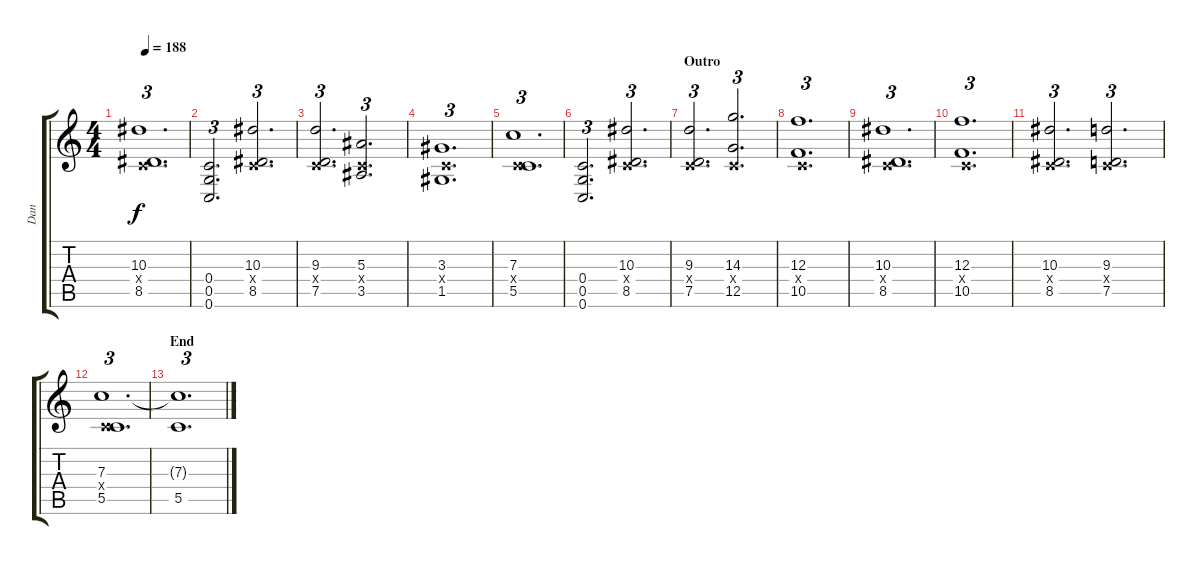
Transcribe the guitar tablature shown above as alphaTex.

\track ("Dan" "Dan") {instrument distortionguitar}
\staff {score tabs}
\tuning (D4 A3 F3 C3 G2 C2) {hide}
\ts (4 4)
\tempo 188
\clef g2
\ks c
(10.3 0.4{x} 8.5).1{d tu (3 2) dy f} |
(0.4 0.5 0.6).2{d tu (3 2)} (10.3 0.4{x} 8.5).2{d tu (3 2)} |
(9.3 0.4{x} 7.5).2{d tu (3 2)} (5.3 0.4{x} 3.5).2{d tu (3 2)} |
(3.3 0.4{x} 1.5).1{d tu (3 2)} |
(7.3 0.4{x} 5.5).1{d tu (3 2)} |
(0.4 0.5 0.6).2{d tu (3 2)} (10.3 0.4{x} 8.5).2{d tu (3 2)} |
\section ("" "Outro")
(9.3 0.4{x} 7.5).2{d tu (3 2)} (14.3 0.4{x} 12.5).2{d tu (3 2)} |
(12.3 0.4{x} 10.5).1{d tu (3 2)} |
(10.3 0.4{x} 8.5).1{d tu (3 2)} |
(12.3 0.4{x} 10.5).1{d tu (3 2)} |
(10.3 0.4{x} 8.5).2{d tu (3 2)} (9.3 0.4{x} 7.5).2{d tu (3 2)} |
(7.3 0.4{x} 5.5).1{d tu (3 2)} |
\section ("" "End")
(7.3{t} 5.5).1{d tu (3 2)}
